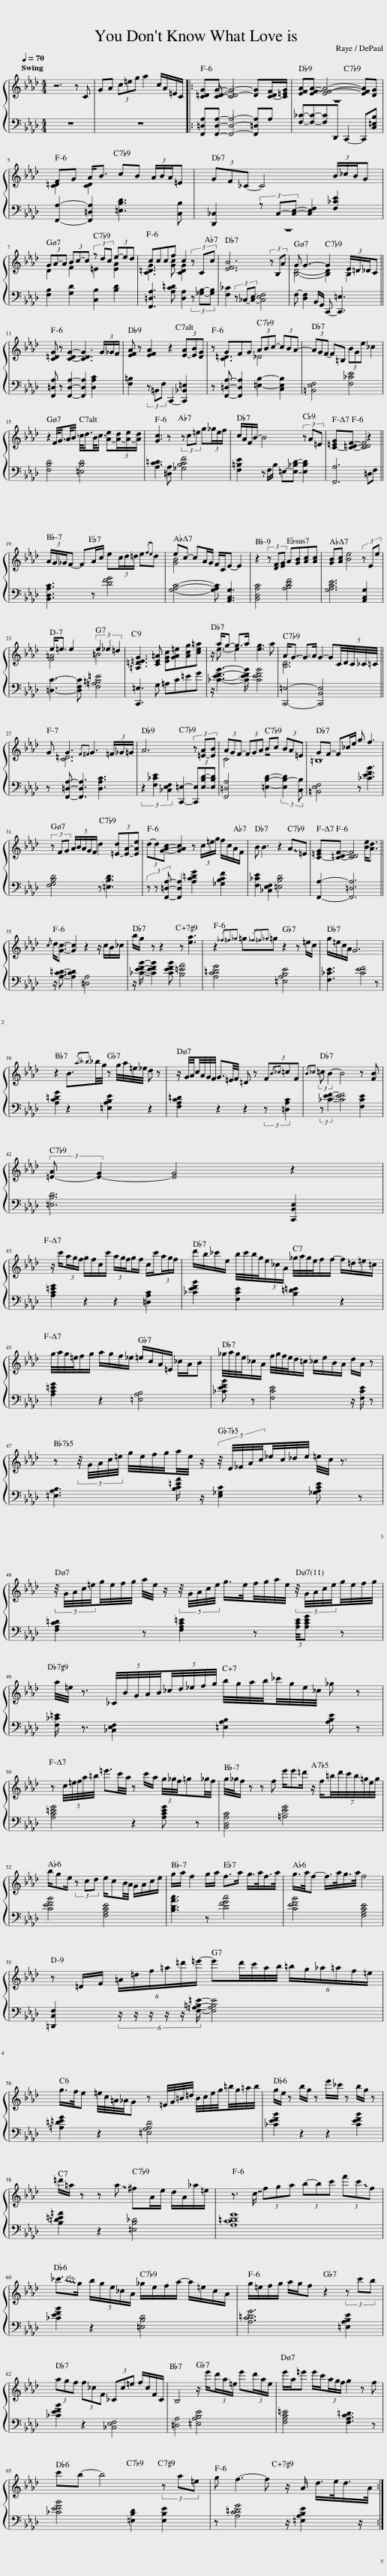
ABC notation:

X:1
%%score { ( 1 3 ) | ( 2 4 ) }
L:1/8
Q:1/4=70
M:4/4
I:linebreak $
K:Ab
V:1 treble
V:3 treble
V:2 bass
V:4 bass
V:1
 z6 z C | GA (3c=eg a2 c/A/=E/C/ |: [C=DG]G- [DG]4- [DG][C-DF]/[C=EG]/ | [EFA][EFA]- [EFA]4- [EFA][DG] |$ FG A<B cB (3A/B/A/=E | %5
 (3GF_C- C4 (3B/_c/B/G |$ (3GA-A (3Bc-c (3z dc (3e-ed | cccf c2 (3z Cc | [EFB]6 (3z B,A | G G3- G2 (3E/=D/_D/C ||$ %10
 [C=DG] z [CDG]2- [CDG]3 (3G/_G/F/ | [EFA] z [EFA]2 z2 (3[E-A][EB][DG] | z GFG (3ABc- (3cBA- | (3AGF- F=B, (3BGe _c2 |$ z2 F/<G/A/<B/ c/<d/B/<c/ [A-e](3[A-d]/[A-e]/[Ad]/ | %15
 [Gc]3 z (3z c=e g(3_g/e/f/ | c/A/F/B/- B4 (3z A=E | [C-=EG][C=DF]- [CDF]4 z2 ||$ (3A/G/_G/F- FA/c/ e(3c/d/=d/ e{/fe}d | ec- cA/G/ F/C/E- E2 | %20
 z2 (3z [DF][EG] A[GB][Ac][Ac] | [GB][Ac] [Be]4 (3z Ee |$ e<=e e2 (3e2 _e2 =d2 | [=A,=D=EG]3 [CE=A] [EGc][GA=e][Acg][ce=a] | z/ a/g- g>a [eg]3 a | %25
 A<G- G>A G2- G(5:4:5C/4D/4C/4_C/4=C/4 ||$ G G3{/F^F} G3 (3=F/_G/=G/ | A6 (3z [=E-A][EB] | (3AGF- (3FGA Bc (3BA=E | GF- F_c/e/ g f3 |$ %30
 (3z FG (5:4:5A/B/A/G/F/ d2 (3[=E-d][EA]-[EAe] | (3d-d[GAc]- [GAc]2 z (3c/=e/g/ f/c/A/F/ | B B3 z2 !~(!A!~)!=E | [C-=EG][C=DF]- [CDF]4 [Be]<[Ad] ||${/c} d<[Gc]- [Gc]2 z2 z/ c/B/_c/ | %35
 b/g/ z z2 z [ea]3 | z2{/_f=f_g} =g{/_f=f_g}=g z2 z =e/c/ | g/=e/c/A/ G6 |$ z2 B3/2{/a__b}_b/4g/4 z g/4a/4=e/4_e/4 d z | z/ G/4A/4c/4A/4G/4F/4 G3/2=E/4F/4 =D z (3F{/B_c}=cF | %40
{/B_c} (3:2:2=c B2- B4 z [FB] |$ (3:2:2[=E-A] [E-G]2 [EG]4 z2 |$ z/ c'/(3a/g/f/ g/f/c/c'/ (3a/g/f/g/f/ c/c'/(3a/g/f/ | d'/b/_c'/e/ b/4c'/4b/4g/4(3e/_c/A/ _g/4a/4g/4e/4f/f/- f/=d/=e/=c/ |$ g/4a/4g/4=e/4f/g/ a/g/f/_e/ =e/c/A/=E/ _c/A/B | %45
 _g/4a/4g/4e/4_c/A/ f/4g/4f/4e/4d/=c/ _c/e/B/A/ d/A/ z |$ z (5:4:5z/4 G/4A/4c/4=e/4 g/4e/4f/4g/4a/4e/4 z/ (5:4:5z/4 E/4_F/4A/4c/4_e/4c/4_d/4e/4 =e/4c/4 z3/2 |$ (5:4:5z/4 G/4A/4c/4=e/4g/4e/4f/4g/4 a/4e/4 z/ (5:4:5z/4 G/4A/4c/4e/4 g/>e/f/4g/4a/4e/4 (5:4:5z/4 G/4A/4c/4e/4g/4e/4f/4g/4 |$ a/4=e/4 z3/2 (5:4:5_C/4B/4G/4A/4B/4(5:4:5_c/4d/4_e/4f/4g/4 b/4g/4a/4b/4_c'/4g/4e/4_c/4 _g z |$ z (5:4:5c/4=e/4f/4a/4=b/4 =e'3/2c'/4a/4 z c'/a/ (3g/4_g/4f/4=g_g/4f/4 | %50
 g/4_g/4f/ z z f e'/e'=d'/ z/ f/(7:4:7=b/4d'/4c'/4b/4=g/4e/4g/4 |$ b/ge/ (3z cd e/cB/4A/4 G/A/c/e/ | g/a/ f2 g/a/ f>a g/>a/f/>a/ | g/>a/f- f/>a/g/>a/ f4 |$ z =D/F/ (6:4:6=A/=d/f/=a/=d'/=e'/- e'd'/4c'/4a/4b/4 (6:4:6=b/g/_a/=a/f/=e/ |$ %55
 g/>f/e =e/4c/4=A/4_A/4G z =E/4G/4=B/4=d/4 B/4c/4e/4g/4=b/4g/4=a/4b/4 | g/e/ z b/g/ z e'/_c'/ z b/g/ z |$ =d'/=a/ z z !~(!a !~)!^fA/e/ d/A/_a/=e/ | z3/2 !~(!c/ (3!~)!fga (3b-bc' (3f'!~(!c'!~)!f |$ !~(!_c'>!~)!g (5:4:5b/g/e/_c/A/ _g/e/f/a/- a/=e/c/A/ | %60
 g/=e/f/g/ a/g/f z2 (3z c'b |$ (3agf (3f_cF (3_Cc=e f/c/F/C/ | B,4 z/ e'/(3d'/a/=e/ e'(3d'/a/e/ | e'/a/=e' e'/c'/(3a/g/f/ g2 z f |$ c'b- b4 (3z a=e | %65
 g f3- f z/ A/ d/>e/d/>A/ :| %66
V:2
 z8 | z8 |: [F,,=D,A,][F,,D,A,]- [F,,D,]4- [F,,=D,A,]A, | [F,_C]-[F,C]-[F,C]D,, C,,2- C,,[C,=E,B,] |$ [F,,A,]2- [F,,=D,A,]2 [=E,B,D]3 [C,B,] | %5
 [D,,_C,]2 (3z C,-[C,E,]- [C,E,F,]2 [F,_CE]2 |$ [F,B,]2 [G,D]2 [C,B,]2 [B,D]2 | [F,,=D,A,]3 [A,C=D] [D,A,]2 (3z [_G,B,]-[G,B,] | [F,_C]2 (3z _C,-[C,E,]- [C,E,F,]4 | F,- [D,F,]2 B,,/G,,/ C,,- [C,,=E,]3 ||$ %10
 [F,,=D,A,] z [F,,D,A,]2- [F,,D,A,]2 [D,A,C]2 | [F,=B,]2 (3z =B,,F, C,,2- [C,,_B,,=E,]2 | z [F,,=D,A,]- [F,,D,A,]2 [=E,B,]2- [C,E,B,]2 | [=B,,E,F,]4 [F,_CE]4 |$ [F,B,D]4 [=E,B,D]4 | %15
 [A,C=D]3 [=D,A,] [_G,B,CF]4 | [F,=B,E]2 z F,/B,/ =E,-[E,_B,D]- [E,B,D]2 | [F,,A,]6 =D,F, ||$ [B,,D,A,C]3 z [DFG]4 | [G,A,C]4- [G,A,C] [A,,C,G,]3 | %20
 [B,,D,A,C]4 [A,B,DF]4 | [G,A,CE]6 [A,,C,G,]2 |$ [=D,C]3- [D,F,C] [F,=A,=B,=E]4 | [C,,=E,]3 G, =A,C=EG | z/ [_CEFB]3- [CEFB]/ [CEFB]4 | %25
 [C,,=E,]4- [C,,B,,E,]4 ||$ z [F,,=D,A,]- [F,,D,A,]3 [D,A,C]3 | (3z2 [F,_CE]2 [_C,E,F,]2 [C,,=E,]2- (3[C,,E,][E,B,D]-[E,B,D] | [F,,=D,A,]4 [=E,B,D]2- (3:2:2[E,B,-D]2 [C,B,] | [=B,,E,F,]4 z [_CEFB]3 |$ %30
 [F,G,B,D]4 z [=E,B,D]3 | (3z z [F,,=D,A,]- [F,,D,A,]2 [A,C=DG]2 [_G,B,CF]2 | [F,_CE]2 [_C,E,F,]2 [=E,B,D]4 | [F,,A,]2- [F,,=D,A,]6 ||$ z/ [A,C=D]3/2- [A,CD]2 [=D,A,]4 | %35
 z/ [_CEFB]/- [CEFB]2 [CEFB] [B,=EA]4 | [A,C=DG]4 [=E,A,B,E]4 | [F,_CE]3 [CEF]4 z |$ [A,C=DG]2 z2 [=E,A,B,E]2 z2 | [F,A,C=D]2 z2 z2 (3:2:2z [=D,A,C]2 | %40
 (3:2:2z [_CEF]2- [CEF]4 [F,CE]2 |$ [=E,B,D]6 [C,,B,,E,]2 |$ [A,C=EG]2 z2 z2 [=D,A,C]2 | [_CEFB]2 [F,CE]2 [B,=D=E]2 z2 |$ [A,C=EG]2 z2 [=E,A,B,]4 | %45
 [_CEFB] z [F,CE]4 z/ [F,CE]/ z |$ [=E,A,B,]3 [B,C=EA]/ z/ [E,_G,C]2 [_G,A,CE] z |$ [F,A,C=D]2 z [F,A,C=E]2 z (5:4:2[A,CE]/4[A,CEG] z |$ [F,_C=E]/ z3/2 [_C,E,F,]2 [=E,A,B,]2 [A,B,E] z |$ [A,C=EG]4 z2 [A,CEG] z | %50
 [B,,D,A,C]4 [=CEG]4 |$ [CEFB]4 [F,A,CE]4 | [B,DAc]3 z [DFGc]4 | [CEFB]4 [F,A,CE]4 |$ [=D,,C,F,]2 (6:4:6z/ z/ z/ z/ z/ [F,=A,=B,=E]/- [F,A,B,E]4 |$ %55
 [=A,=D=EG]2 z2 [=E,G,A,D]4 | [_CEFB]2 z2 z2 [CEFB]2 |$ [B,=D=E=A]2 z2 [=E,B,_D]4 | [A,C=DG]8 |$ [_CEFB]2 z2 [=E,B,D]4 | %60
 [A,C=DG]6 [=E,A,B,E]2 |$ [_CEFB]2 z2 [_C,E,F,]4 | [=D,A,]4 [=E,A,B,E]4 | [F,A,C=E]4 [F,A,C=D]3 z |$ [_CEFB]4 [=E,B,D]2 [E,B,E]2 | %65
 z [A,C=DG]4 z/ [=E,A,B,E]2 z/ :| %66
V:3
 x8 | x8 |: x [C=D]- C4 x2 | z8 |$ [C=D]2 [CD]2 x4 | %5
 x8 |$ D2 F2 =E2 [EA]2 | [C=DG]3 [Gc] [CDG]2 x2 | x8 | [B,D]4- [B,D]2 B,2 ||$ %10
 x8 | x8 | x [C=D]3 _D4 | x8 |$ x8 | %15
 x8 | x8 | x8 ||$ x8 | [GB]4 x4 | %20
 x8 | x8 |$ [F=A]4 =B4 | x8 | x/ e3/2- e2 x4 | %25
 [B,D]6 x2 ||$ x [C=D]6 x | x8 | C4 z4 | =B,8 |$ %30
 x8 | x8 | x8 | x8 ||$ x8 | %35
 x8 | x8 | x8 |$ x8 | x8 | %40
 x8 |$ x8 |$ x8 | x8 |$ x8 | %45
 x8 |$ x8 |$ x8 |$ x8 |$ x8 | %50
 x8 |$ x8 | x8 | x8 |$ x8 |$ %55
 x8 | x8 |$ x8 | x8 |$ x8 | %60
 x8 |$ x8 | x8 | x8 |$ x8 | %65
 x8 :| %66
V:4
 x8 | x8 |: x2 A,4- x2 | x8 |$ x8 | %5
 z8 |$ x8 | x8 | x8 | x8 ||$ %10
 x8 | x8 | x8 | x8 |$ x8 | %15
 x8 | x8 | x8 ||$ x8 | x8 | %20
 x8 | x8 |$ x8 | x8 | x8 | %25
 x8 ||$ x8 | x8 | x8 | x8 |$ %30
 x8 | x8 | x8 | x8 ||$ x8 | %35
 x8 | x8 | x8 |$ x8 | x8 | %40
 x8 |$ x8 |$ x8 | x8 |$ x8 | %45
 x8 |$ x8 |$ x8 |$ x8 |$ x8 | %50
 x8 |$ x8 | x8 | x8 |$ x8 |$ %55
 x8 | x8 |$ x8 | x8 |$ x8 | %60
 x8 |$ x8 | x8 | x8 |$ x8 | %65
 x8 :| %66
